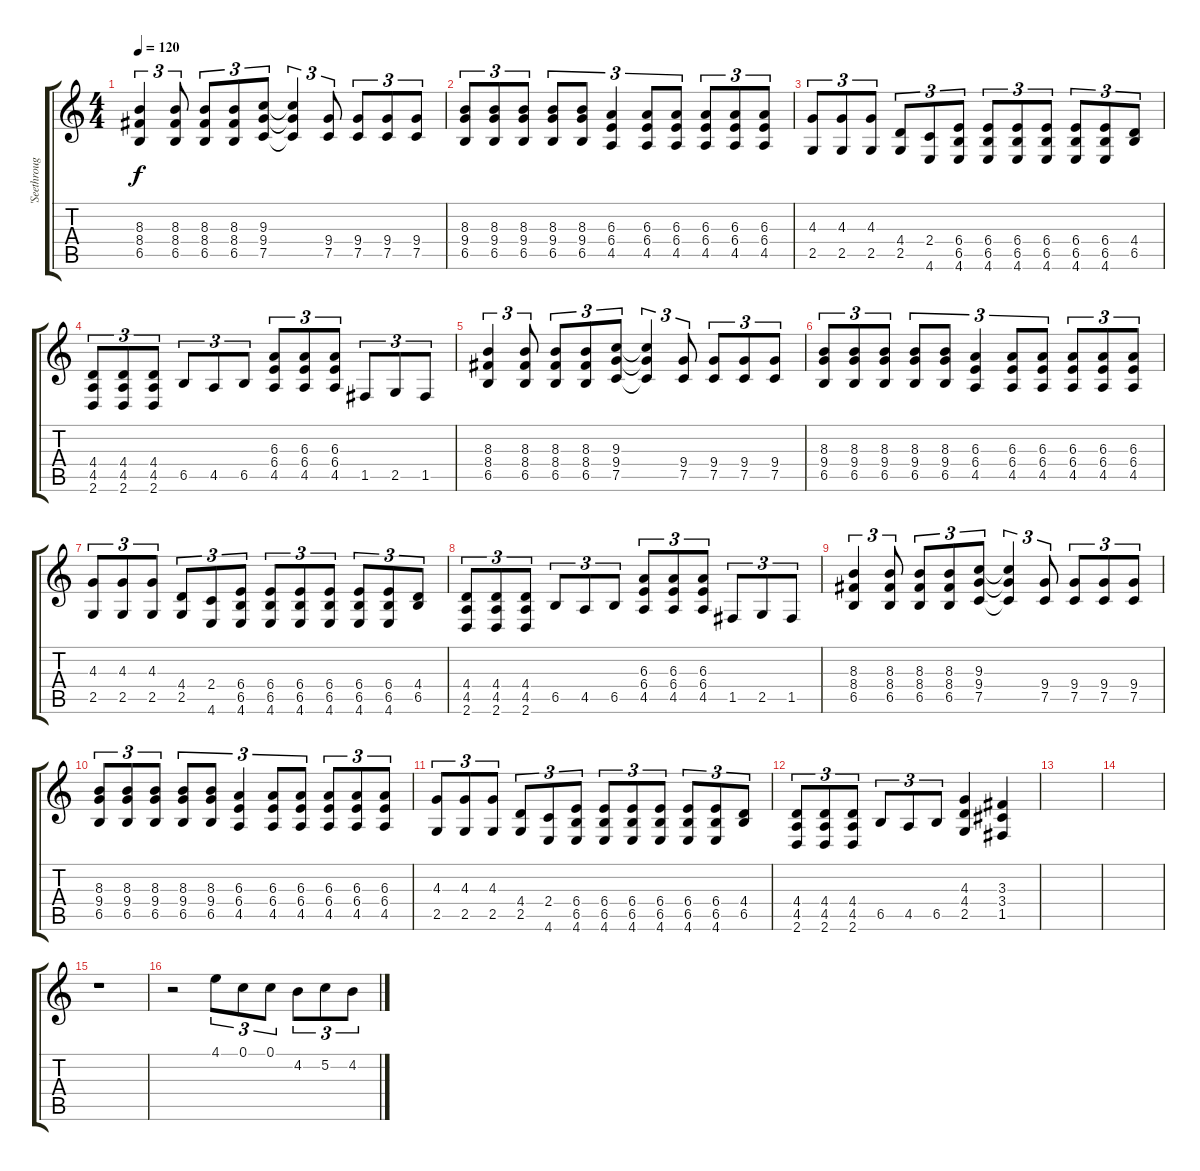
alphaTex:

\track ("'Seethrough'" "'Seethroug") {instrument distortionguitar}
\staff {score tabs}
\tuning (C4 G3 Eb3 Bb2 F2 C2) {hide}
\ts (4 4)
\tempo 120
\clef g2
\ks c
(8.3 8.4 6.5).4{tu (3 2) dy f} (8.3 8.4 6.5).8{tu (3 2)} (8.3 8.4 6.5).8{tu (3 2)} (8.3 8.4 6.5).8{tu (3 2)} (9.3 9.4 7.5).8{tu (3 2)} (9.3{t} 9.4{t} 7.5{t}).4{tu (3 2)} (9.4 7.5).8{tu (3 2)} (9.4 7.5).8{tu (3 2)} (9.4 7.5).8{tu (3 2)} (9.4 7.5).8{tu (3 2)} |
(8.3 9.4 6.5).8{tu (3 2)} (8.3 9.4 6.5).8{tu (3 2)} (8.3 9.4 6.5).8{tu (3 2)} (8.3 9.4 6.5).8{tu (3 2)} (8.3 9.4 6.5).8{tu (3 2)} (6.3 6.4 4.5).4{tu (3 2)} (6.3 6.4 4.5).8{tu (3 2)} (6.3 6.4 4.5).8{tu (3 2)} (6.3 6.4 4.5).8{tu (3 2)} (6.3 6.4 4.5).8{tu (3 2)} (6.3 6.4 4.5).8{tu (3 2)} |
(4.3 2.5).8{tu (3 2)} (4.3 2.5).8{tu (3 2)} (4.3 2.5).8{tu (3 2)} (4.4 2.5).8{tu (3 2)} (2.4 4.6).8{tu (3 2)} (6.4 6.5 4.6).8{tu (3 2)} (6.4 6.5 4.6).8{tu (3 2)} (6.4 6.5 4.6).8{tu (3 2)} (6.4 6.5 4.6).8{tu (3 2)} (6.4 6.5 4.6).8{tu (3 2)} (6.4 6.5 4.6).8{tu (3 2)} (4.4 6.5).8{tu (3 2)} |
(4.4 4.5 2.6).8{tu (3 2)} (4.4 4.5 2.6).8{tu (3 2)} (4.4 4.5 2.6).8{tu (3 2)} 6.5.8{tu (3 2)} 4.5.8{tu (3 2)} 6.5.8{tu (3 2)} (6.3 6.4 4.5).8{tu (3 2)} (6.3 6.4 4.5).8{tu (3 2)} (6.3 6.4 4.5).8{tu (3 2)} 1.5.8{tu (3 2)} 2.5.8{tu (3 2)} 1.5.8{tu (3 2)} |
(8.3 8.4 6.5).4{tu (3 2)} (8.3 8.4 6.5).8{tu (3 2)} (8.3 8.4 6.5).8{tu (3 2)} (8.3 8.4 6.5).8{tu (3 2)} (9.3 9.4 7.5).8{tu (3 2)} (9.3{t} 9.4{t} 7.5{t}).4{tu (3 2)} (9.4 7.5).8{tu (3 2)} (9.4 7.5).8{tu (3 2)} (9.4 7.5).8{tu (3 2)} (9.4 7.5).8{tu (3 2)} |
(8.3 9.4 6.5).8{tu (3 2)} (8.3 9.4 6.5).8{tu (3 2)} (8.3 9.4 6.5).8{tu (3 2)} (8.3 9.4 6.5).8{tu (3 2)} (8.3 9.4 6.5).8{tu (3 2)} (6.3 6.4 4.5).4{tu (3 2)} (6.3 6.4 4.5).8{tu (3 2)} (6.3 6.4 4.5).8{tu (3 2)} (6.3 6.4 4.5).8{tu (3 2)} (6.3 6.4 4.5).8{tu (3 2)} (6.3 6.4 4.5).8{tu (3 2)} |
(4.3 2.5).8{tu (3 2)} (4.3 2.5).8{tu (3 2)} (4.3 2.5).8{tu (3 2)} (4.4 2.5).8{tu (3 2)} (2.4 4.6).8{tu (3 2)} (6.4 6.5 4.6).8{tu (3 2)} (6.4 6.5 4.6).8{tu (3 2)} (6.4 6.5 4.6).8{tu (3 2)} (6.4 6.5 4.6).8{tu (3 2)} (6.4 6.5 4.6).8{tu (3 2)} (6.4 6.5 4.6).8{tu (3 2)} (4.4 6.5).8{tu (3 2)} |
(4.4 4.5 2.6).8{tu (3 2)} (4.4 4.5 2.6).8{tu (3 2)} (4.4 4.5 2.6).8{tu (3 2)} 6.5.8{tu (3 2)} 4.5.8{tu (3 2)} 6.5.8{tu (3 2)} (6.3 6.4 4.5).8{tu (3 2)} (6.3 6.4 4.5).8{tu (3 2)} (6.3 6.4 4.5).8{tu (3 2)} 1.5.8{tu (3 2)} 2.5.8{tu (3 2)} 1.5.8{tu (3 2)} |
(8.3 8.4 6.5).4{tu (3 2)} (8.3 8.4 6.5).8{tu (3 2)} (8.3 8.4 6.5).8{tu (3 2)} (8.3 8.4 6.5).8{tu (3 2)} (9.3 9.4 7.5).8{tu (3 2)} (9.3{t} 9.4{t} 7.5{t}).4{tu (3 2)} (9.4 7.5).8{tu (3 2)} (9.4 7.5).8{tu (3 2)} (9.4 7.5).8{tu (3 2)} (9.4 7.5).8{tu (3 2)} |
(8.3 9.4 6.5).8{tu (3 2)} (8.3 9.4 6.5).8{tu (3 2)} (8.3 9.4 6.5).8{tu (3 2)} (8.3 9.4 6.5).8{tu (3 2)} (8.3 9.4 6.5).8{tu (3 2)} (6.3 6.4 4.5).4{tu (3 2)} (6.3 6.4 4.5).8{tu (3 2)} (6.3 6.4 4.5).8{tu (3 2)} (6.3 6.4 4.5).8{tu (3 2)} (6.3 6.4 4.5).8{tu (3 2)} (6.3 6.4 4.5).8{tu (3 2)} |
(4.3 2.5).8{tu (3 2)} (4.3 2.5).8{tu (3 2)} (4.3 2.5).8{tu (3 2)} (4.4 2.5).8{tu (3 2)} (2.4 4.6).8{tu (3 2)} (6.4 6.5 4.6).8{tu (3 2)} (6.4 6.5 4.6).8{tu (3 2)} (6.4 6.5 4.6).8{tu (3 2)} (6.4 6.5 4.6).8{tu (3 2)} (6.4 6.5 4.6).8{tu (3 2)} (6.4 6.5 4.6).8{tu (3 2)} (4.4 6.5).8{tu (3 2)} |
(4.4 4.5 2.6).8{tu (3 2)} (4.4 4.5 2.6).8{tu (3 2)} (4.4 4.5 2.6).8{tu (3 2)} 6.5.8{tu (3 2)} 4.5.8{tu (3 2)} 6.5.8{tu (3 2)} (4.3 4.4 2.5).4 (3.3 3.4 1.5).4 |
|
|
r.1 |
r.2 4.1.8{tu (3 2)} 0.1.8{tu (3 2)} 0.1.8{tu (3 2)} 4.2.8{tu (3 2)} 5.2.8{tu (3 2)} 4.2.8{tu (3 2)}
